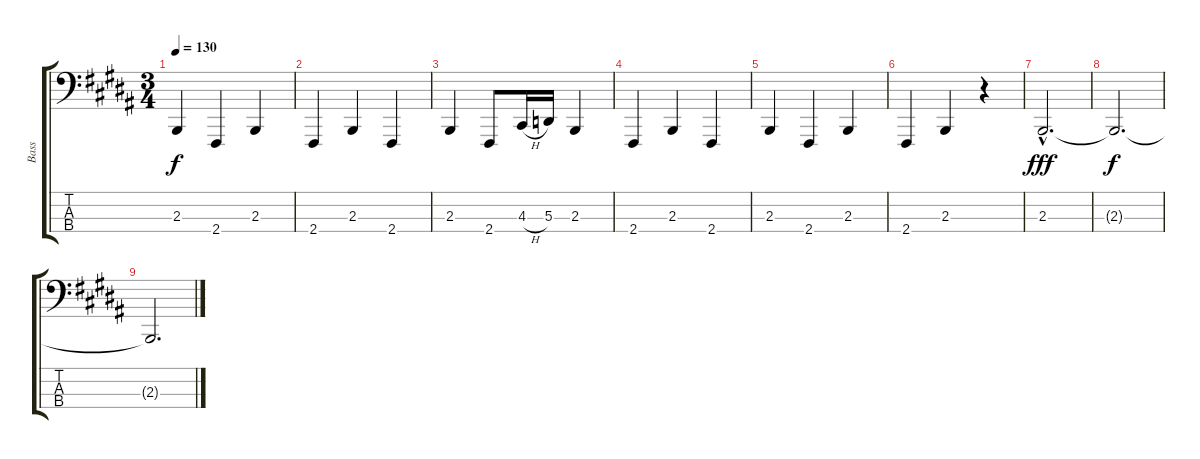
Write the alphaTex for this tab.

\track ("Bass" "Bass") {instrument lead8bassandlead}
\staff {score tabs}
\tuning (G2 D2 A1 E1) {hide}
\ts (3 4)
\section ("" "")
\tempo 130
\clef f4
\ks b
2.3.4{dy f} 2.4.4 2.3.4 |
2.4.4 2.3.4 2.4.4 |
2.3.4 2.4.8 4.3{h}.16 5.3.16 2.3.4 |
2.4.4 2.3.4 2.4.4 |
2.3.4 2.4.4 2.3.4 |
2.4.4 2.3.4 r.4 |
2.3{hac}.2{d dy fff} |
2.3{t}.2{d dy f} |
2.3{t}.2{d}
